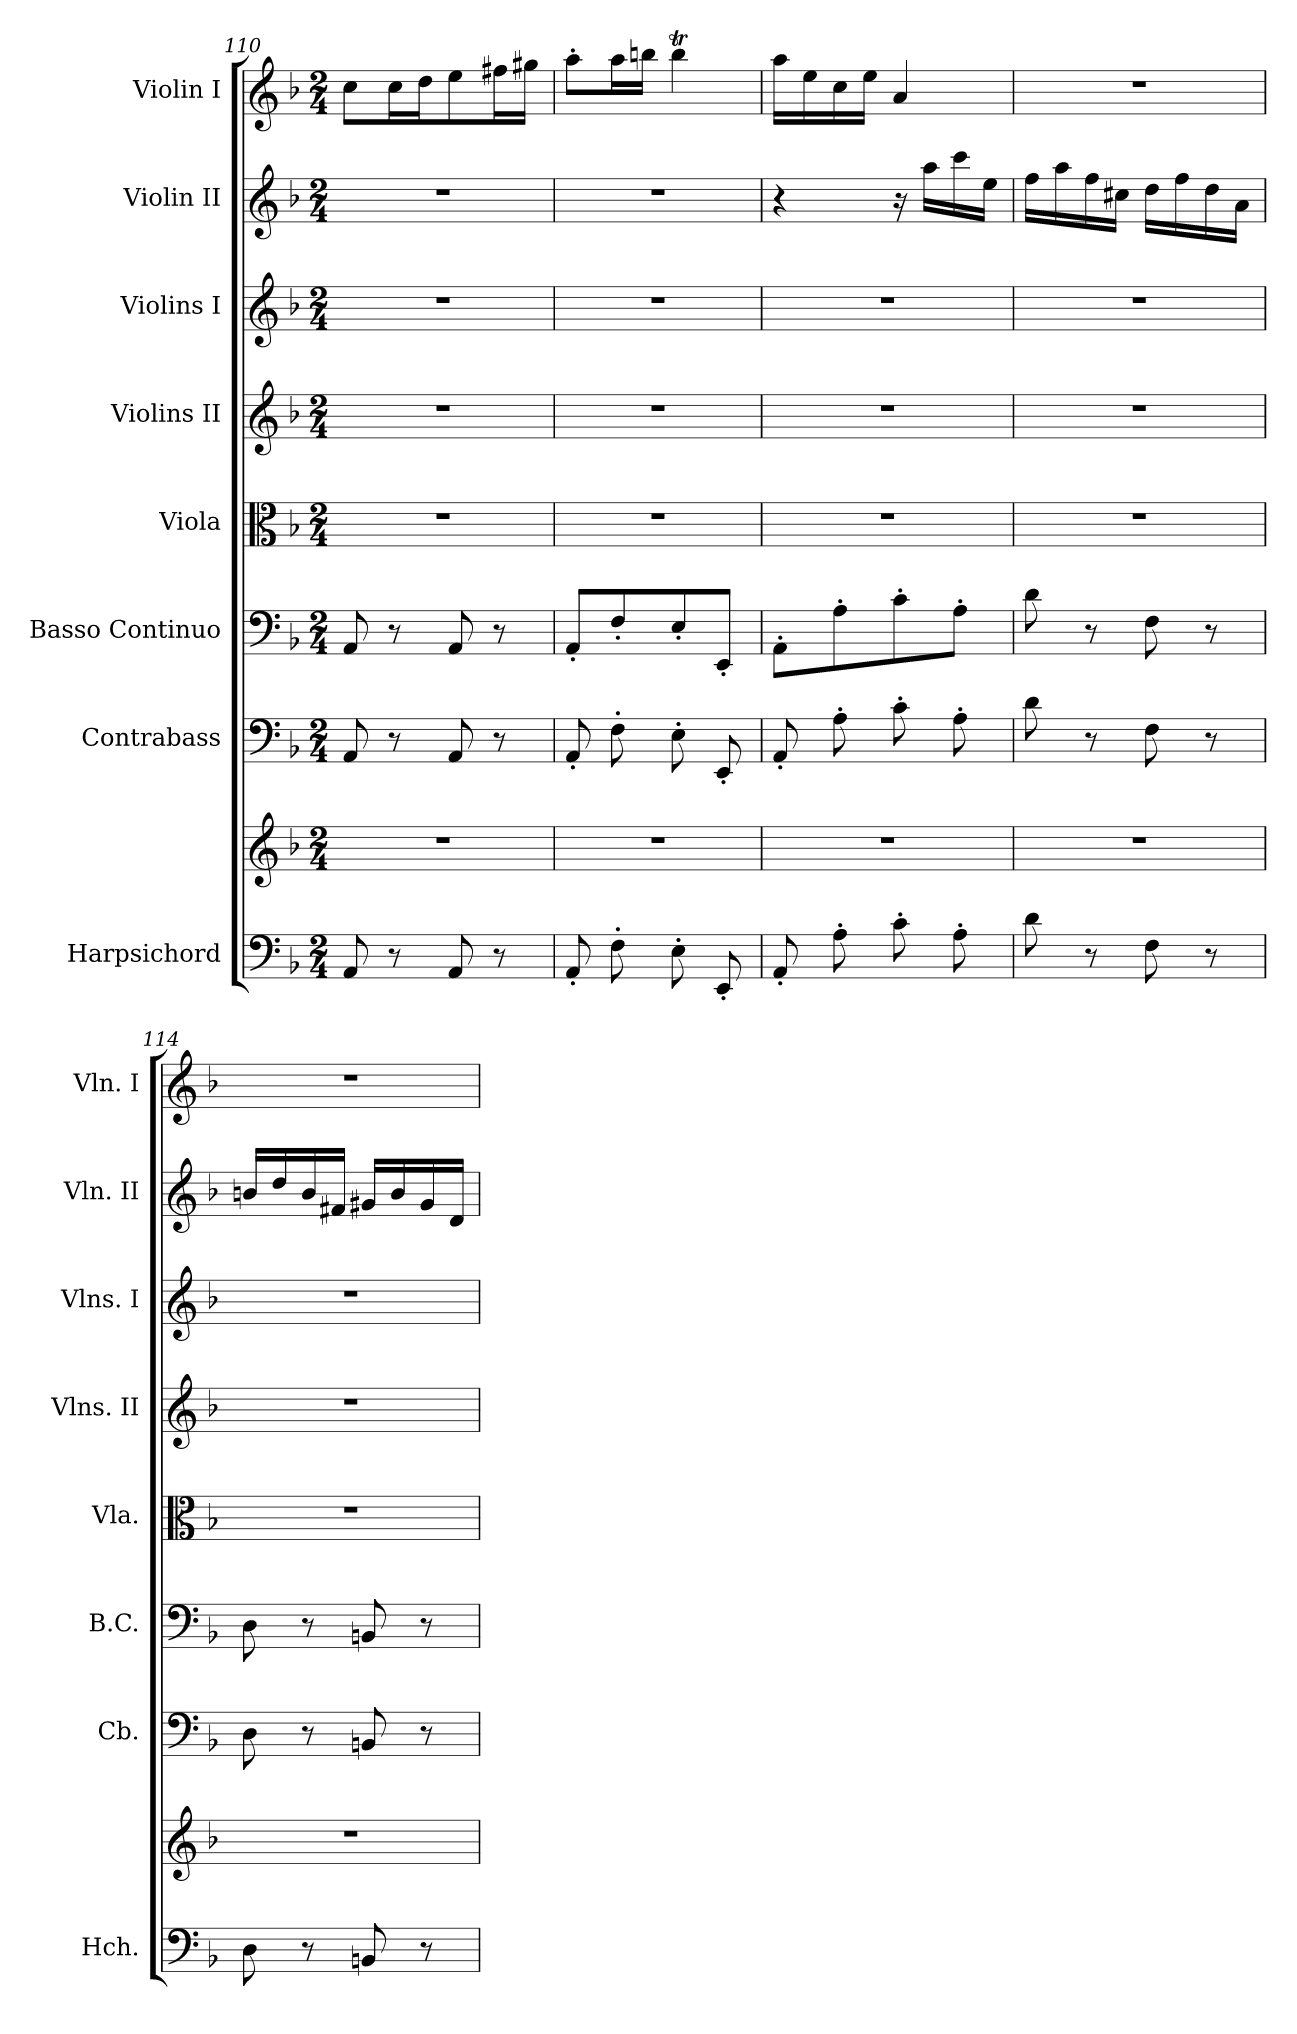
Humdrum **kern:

**kern	**kern	**kern	**kern	**kern	**kern	**kern	**kern	**kern
*part8	*part8	*part7	*part6	*part5	*part4	*part3	*part2	*part1
*staff9	*staff8	*staff7	*staff6	*staff5	*staff4	*staff3	*staff2	*staff1
*I"Harpsichord	*	*I"Contrabass	*I"Basso Continuo	*I"Viola	*I"Violins II	*I"Violins I	*I"Violin II	*I"Violin I
*I'Hch.	*	*I'Cb.	*I'B.C.	*I'Vla.	*I'Vlns. II	*I'Vlns. I	*I'Vln. II	*I'Vln. I
*clefF4	*clefG2	*clefF4	*clefF4	*clefC3	*clefG2	*clefG2	*clefG2	*clefG2
*	*	*ITrd7c12	*	*	*	*	*	*
*k[b-]	*k[b-]	*k[b-]	*k[b-]	*k[b-]	*k[b-]	*k[b-]	*k[b-]	*k[b-]
*M2/4	*M2/4	*M2/4	*M2/4	*M2/4	*M2/4	*M2/4	*M2/4	*M2/4
=110	=110	=110	=110	=110	=110	=110	=110	=110
8AA/	2r	8AAA/	8AA/	2r	2r	2r	2r	8cc\L
8r	.	8r	8r	.	.	.	.	16cc\L
.	.	.	.	.	.	.	.	16dd\J
8AA/	.	8AAA/	8AA/	.	.	.	.	8ee\
8r	.	8r	8r	.	.	.	.	16ff#X\L
.	.	.	.	.	.	.	.	16gg#X\JJ
=111	=111	=111	=111	=111	=111	=111	=111	=111
8AA'/	2r	8AAA'/	8AA'/L	2r	2r	2r	2r	8aa'\L
8F'\	.	8FF'\	8F'/	.	.	.	.	16aa\L
.	.	.	.	.	.	.	.	16bbn\JJ
8E'\	.	8EE'\	8E'/	.	.	.	.	4bbt\
8EE'/	.	8EEE'/	8EE'/J	.	.	.	.	.
=112	=112	=112	=112	=112	=112	=112	=112	=112
8AA'/	2r	8AAA'/	8AA'\L	2r	2r	2r	4r	16aa\LL
.	.	.	.	.	.	.	.	16ee\
8A'\	.	8AA'\	8A'\	.	.	.	.	16cc\
.	.	.	.	.	.	.	.	16ee\JJ
8c'\	.	8C'\	8c'\	.	.	.	16r	4a/
.	.	.	.	.	.	.	16aa\LL	.
8A'\	.	8AA'\	8A'\J	.	.	.	16ccc\	.
.	.	.	.	.	.	.	16ee\JJ	.
!!LO:LB:g=z
=113	=113	=113	=113	=113	=113	=113	=113	=113
8d\	2r	8D\	8d\	2r	2r	2r	16ff\LL	2r
.	.	.	.	.	.	.	16aa\	.
8r	.	8r	8r	.	.	.	16ff\	.
.	.	.	.	.	.	.	16cc#X\JJ	.
8F\	.	8FF\	8F\	.	.	.	16dd\LL	.
.	.	.	.	.	.	.	16ff\	.
8r	.	8r	8r	.	.	.	16dd\	.
.	.	.	.	.	.	.	16a\JJ	.
=114	=114	=114	=114	=114	=114	=114	=114	=114
8D\	2r	8DD\	8D\	2r	2r	2r	16bn/LL	2r
.	.	.	.	.	.	.	16dd/	.
8r	.	8r	8r	.	.	.	16b/	.
.	.	.	.	.	.	.	16f#X/JJ	.
8BBn/	.	8BBBn/	8BBn/	.	.	.	16g#X/LL	.
.	.	.	.	.	.	.	16b/	.
8r	.	8r	8r	.	.	.	16g#/	.
.	.	.	.	.	.	.	16d/JJ	.
=	=	=	=	=	=	=	=	=
*-	*-	*-	*-	*-	*-	*-	*-	*-
